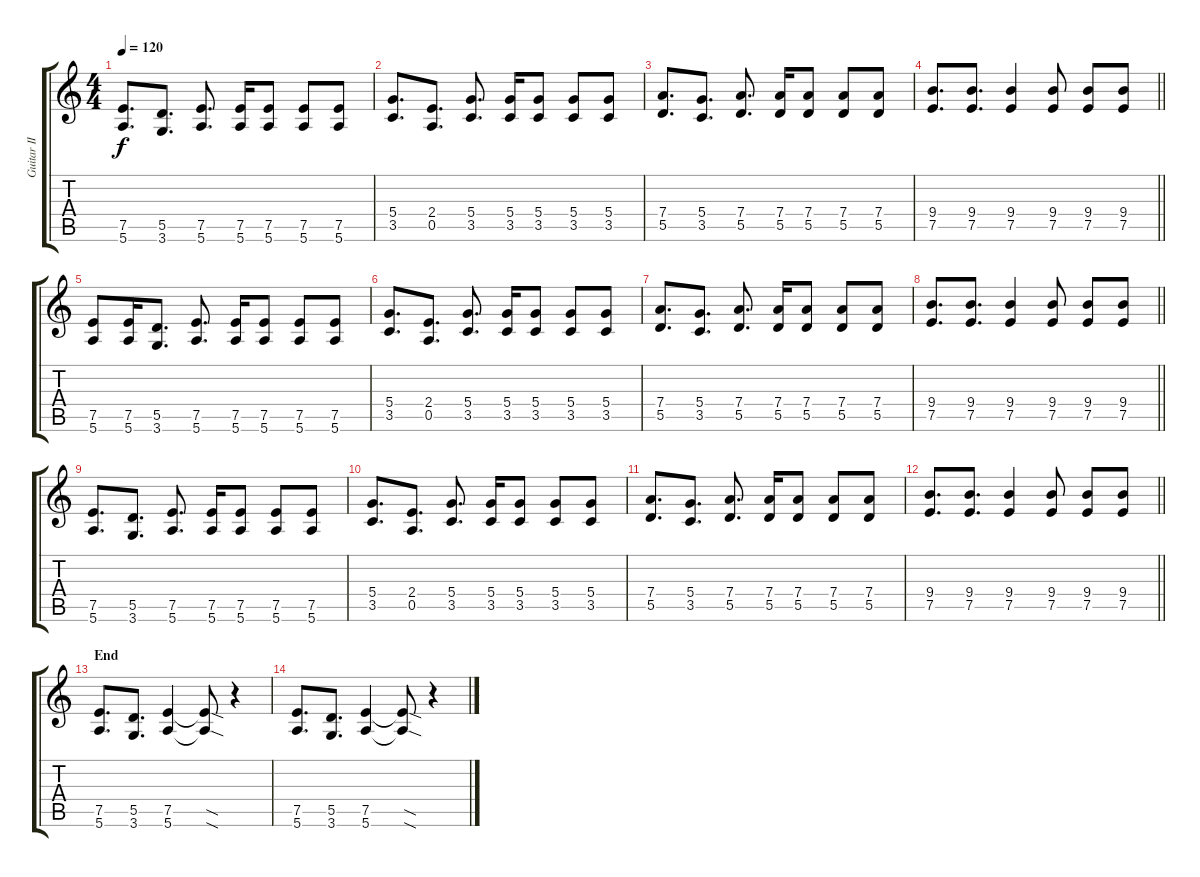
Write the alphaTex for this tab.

\track ("Guitar II" "Guitar II") {instrument distortionguitar}
\staff {score tabs}
\tuning (E4 B3 G3 D3 A2 E2) {hide}
\ts (4 4)
\section ("" "")
\tempo 120
\clef g2
\ks c
(7.5 5.6).8{d dy f} (5.5 3.6).8{d} (7.5 5.6).8{d} (7.5 5.6).16 (7.5 5.6).8 (7.5 5.6).8 (7.5 5.6).8 |
(5.4 3.5).8{d} (2.4 0.5).8{d} (5.4 3.5).8{d} (5.4 3.5).16 (5.4 3.5).8 (5.4 3.5).8 (5.4 3.5).8 |
(7.4 5.5).8{d} (5.4 3.5).8{d} (7.4 5.5).8{d} (7.4 5.5).16 (7.4 5.5).8 (7.4 5.5).8 (7.4 5.5).8 |
\barLineRight lightlight
(9.4 7.5).8{d} (9.4 7.5).8{d} (9.4 7.5).4 (9.4 7.5).8 (9.4 7.5).8 (9.4 7.5).8 |
\section ("" "")
(7.5 5.6).8 (7.5 5.6).16 (5.5 3.6).8{d} (7.5 5.6).8{d} (7.5 5.6).16 (7.5 5.6).8 (7.5 5.6).8 (7.5 5.6).8 |
(5.4 3.5).8{d} (2.4 0.5).8{d} (5.4 3.5).8{d} (5.4 3.5).16 (5.4 3.5).8 (5.4 3.5).8 (5.4 3.5).8 |
(7.4 5.5).8{d} (5.4 3.5).8{d} (7.4 5.5).8{d} (7.4 5.5).16 (7.4 5.5).8 (7.4 5.5).8 (7.4 5.5).8 |
\barLineRight lightlight
(9.4 7.5).8{d} (9.4 7.5).8{d} (9.4 7.5).4 (9.4 7.5).8 (9.4 7.5).8 (9.4 7.5).8 |
\section ("" "")
(7.5 5.6).8{d} (5.5 3.6).8{d} (7.5 5.6).8{d} (7.5 5.6).16 (7.5 5.6).8 (7.5 5.6).8 (7.5 5.6).8 |
(5.4 3.5).8{d} (2.4 0.5).8{d} (5.4 3.5).8{d} (5.4 3.5).16 (5.4 3.5).8 (5.4 3.5).8 (5.4 3.5).8 |
(7.4 5.5).8{d} (5.4 3.5).8{d} (7.4 5.5).8{d} (7.4 5.5).16 (7.4 5.5).8 (7.4 5.5).8 (7.4 5.5).8 |
\barLineRight lightlight
(9.4 7.5).8{d} (9.4 7.5).8{d} (9.4 7.5).4 (9.4 7.5).8 (9.4 7.5).8 (9.4 7.5).8 |
\section ("" "End")
(7.5 5.6).8{d} (5.5 3.6).8{d} (7.5 5.6).4 (7.5{sod t} 5.6{sod t}).8 r.4 |
(7.5 5.6).8{d} (5.5 3.6).8{d} (7.5 5.6).4 (7.5{sod t} 5.6{sod t}).8 r.4
